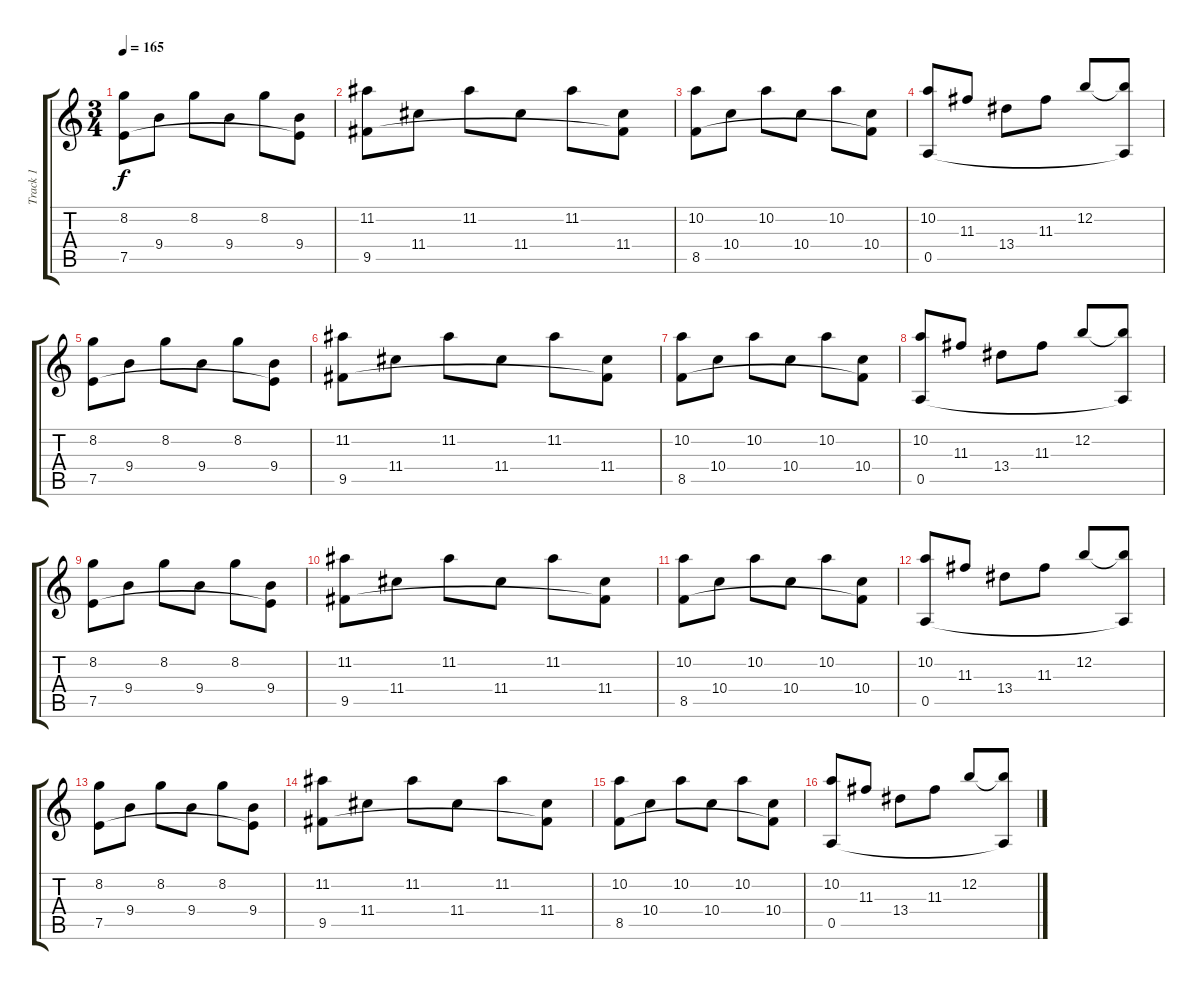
\track ("Track 1" "Track 1") {instrument electricguitarjazz}
\staff {score tabs}
\tuning (E4 B3 G3 D3 A2 E2) {hide}
\ts (3 4)
\tempo 165
\clef g2
\ks c
(8.2 7.5).8{dy f} 9.4.8 8.2.8 9.4.8 8.2.8 (9.4 7.5{t}).8 |
(11.2 9.5).8 11.4.8 11.2.8 11.4.8 11.2.8 (11.4 9.5{t}).8 |
(10.2 8.5).8 10.4.8 10.2.8 10.4.8 10.2.8 (10.4 8.5{t}).8 |
(10.2 0.5).8 11.3.8 13.4.8 11.3.8 12.2.8 (12.2{t} 0.5{t}).8 |
(8.2 7.5).8 9.4.8 8.2.8 9.4.8 8.2.8 (9.4 7.5{t}).8 |
(11.2 9.5).8 11.4.8 11.2.8 11.4.8 11.2.8 (11.4 9.5{t}).8 |
(10.2 8.5).8 10.4.8 10.2.8 10.4.8 10.2.8 (10.4 8.5{t}).8 |
(10.2 0.5).8 11.3.8 13.4.8 11.3.8 12.2.8 (12.2{t} 0.5{t}).8 |
(8.2 7.5).8 9.4.8 8.2.8 9.4.8 8.2.8 (9.4 7.5{t}).8 |
(11.2 9.5).8 11.4.8 11.2.8 11.4.8 11.2.8 (11.4 9.5{t}).8 |
(10.2 8.5).8 10.4.8 10.2.8 10.4.8 10.2.8 (10.4 8.5{t}).8 |
(10.2 0.5).8 11.3.8 13.4.8 11.3.8 12.2.8 (12.2{t} 0.5{t}).8 |
(8.2 7.5).8 9.4.8 8.2.8 9.4.8 8.2.8 (9.4 7.5{t}).8 |
(11.2 9.5).8 11.4.8 11.2.8 11.4.8 11.2.8 (11.4 9.5{t}).8 |
(10.2 8.5).8 10.4.8 10.2.8 10.4.8 10.2.8 (10.4 8.5{t}).8 |
(10.2 0.5).8 11.3.8 13.4.8 11.3.8 12.2.8 (12.2{t} 0.5{t}).8
